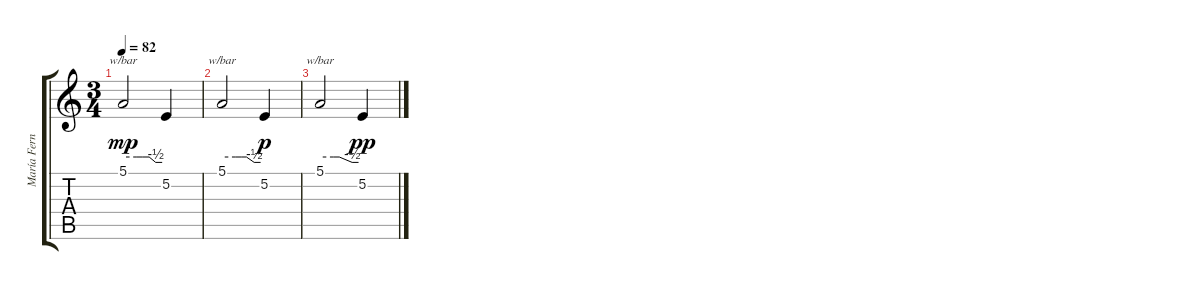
\track ("María Fernanda (voz)" "María Fern") {instrument lead3calliope}
\staff {score tabs}
\tuning (E4 B3 G3 D3 A2 E2) {hide}
\ts (3 4)
\tempo 82
\clef g2
\ks c
5.1.2{tbe (custom default 0 0 21 0 30 0 40 0 50 -2 60 -2) dy mp} 5.2.4 |
5.1.2{tbe (custom default 0 0 21 0 30 0 38 0 50 -2 60 -2)} 5.2.4{dy p} |
5.1.2{tbe (custom default 0 0 21 0 30 0 50 -2 60 -2)} 5.2.4{dy pp}
